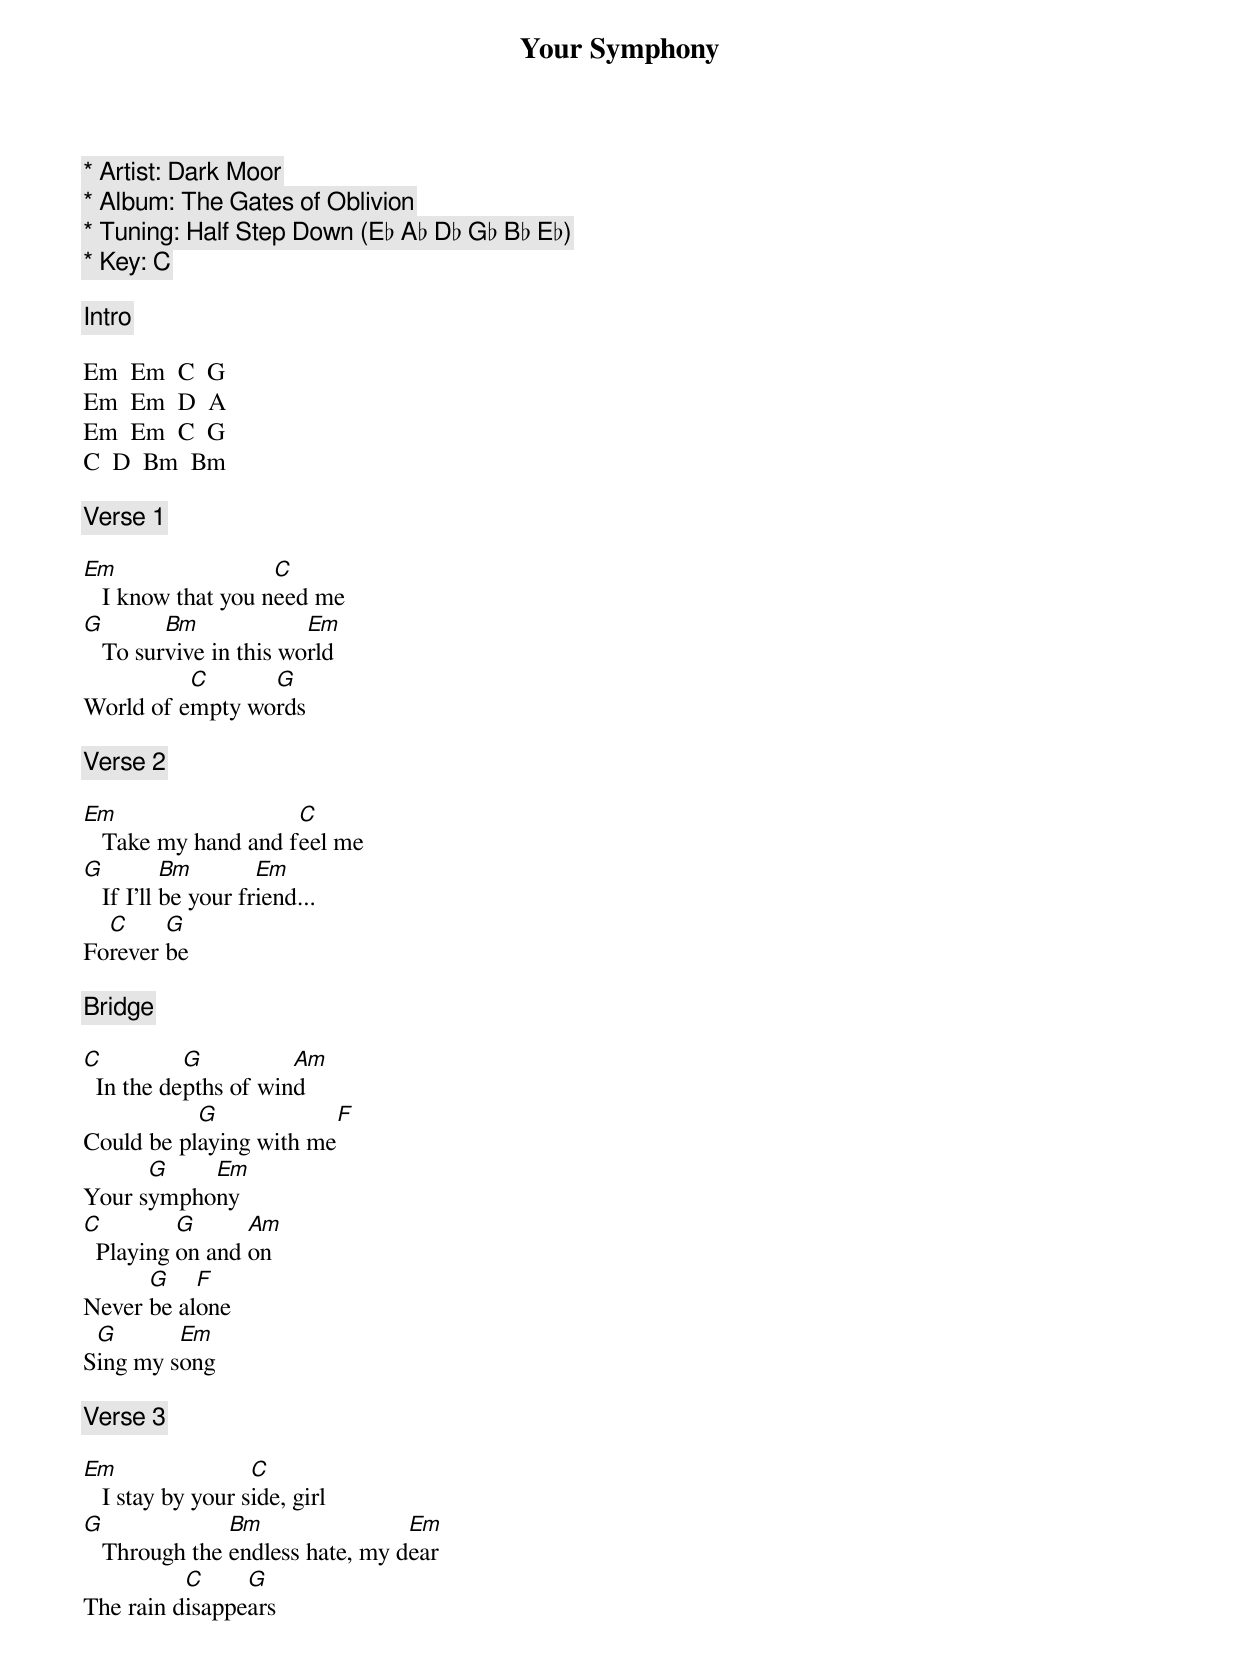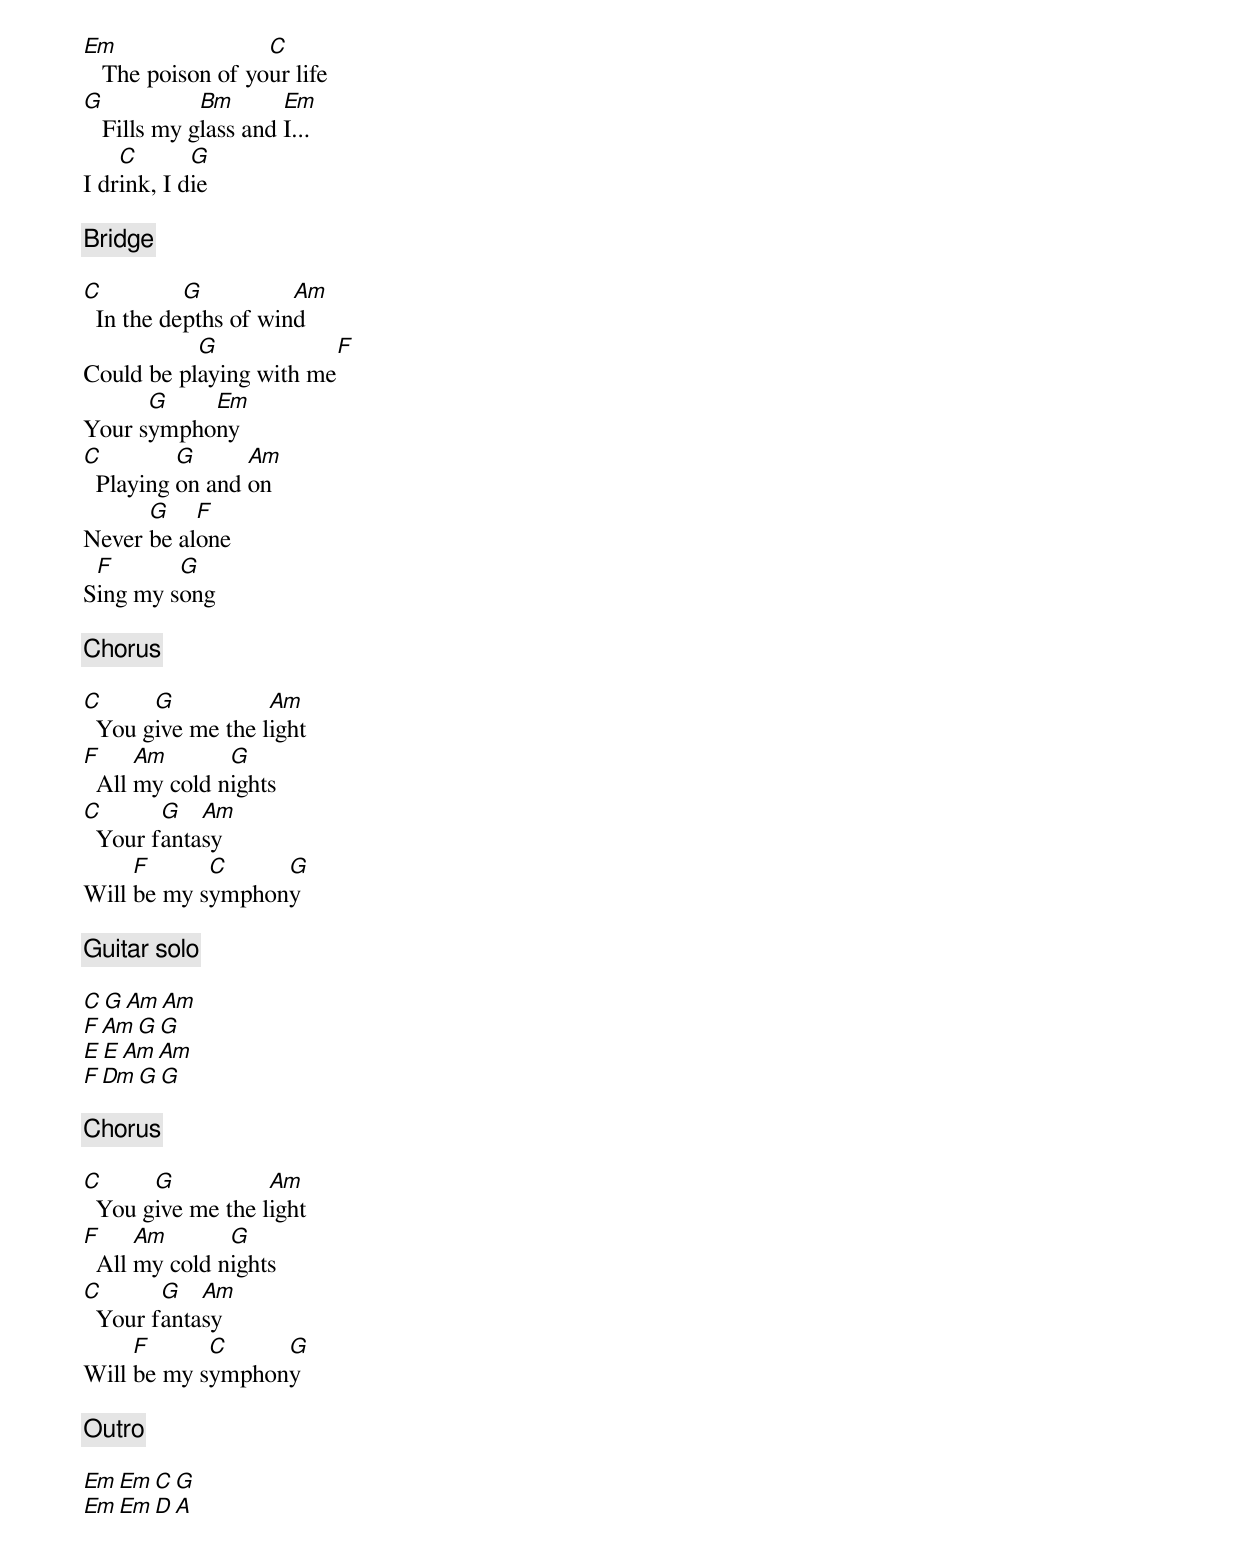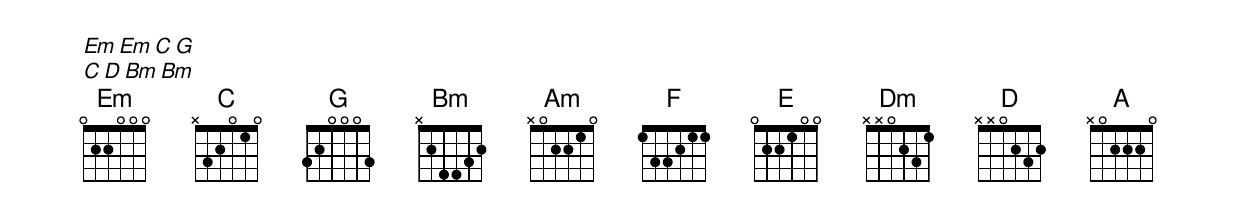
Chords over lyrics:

Your Symphony

* Artist: Dark Moor
* Album: The Gates of Oblivion
* Tuning: Half Step Down (E♭ A♭ D♭ G♭ B♭ E♭)
* Key: C

[Intro]

Em  Em  C  G
Em  Em  D  A
Em  Em  C  G
C  D  Bm  Bm

[Verse 1]

Em                  C
   I know that you need me
G        Bm             Em
   To survive in this world
          C      G
World of empty words

[Verse 2]

Em                   C
   Take my hand and feel me
G          Bm        Em
   If I'll be your friend...
  C     G
Forever be

[Bridge]

C          G          Am
  In the depths of wind
           G            F
Could be playing with me
      G    Em
Your symphony
C         G      Am
  Playing on and on
      G    F
Never be alone
 G       Em
Sing my song

[Verse 3]

Em                 C
   I stay by your side, girl
G              Bm                Em
   Through the endless hate, my dear
          C     G
The rain disappears
Em                 C
   The poison of your life
G            Bm       Em
   Fills my glass and I...
    C       G
I drink, I die

[Bridge]

C          G          Am
  In the depths of wind
           G            F
Could be playing with me
      G    Em
Your symphony
C         G      Am
  Playing on and on
      G    F
Never be alone
 F       G
Sing my song

[Chorus]

C      G           Am
  You give me the light
F     Am       G
  All my cold nights
C       G   Am
  Your fantasy
     F      C     G
Will be my symphony

[Guitar solo]

C  G  Am  Am
F  Am  G  G
E  E  Am  Am
F  Dm  G  G

[Chorus]

C      G           Am
  You give me the light
F     Am       G
  All my cold nights
C       G   Am
  Your fantasy
     F      C     G
Will be my symphony

[Outro]

Em  Em  C  G
Em  Em  D  A
Em  Em  C  G
C  D  Bm  Bm
